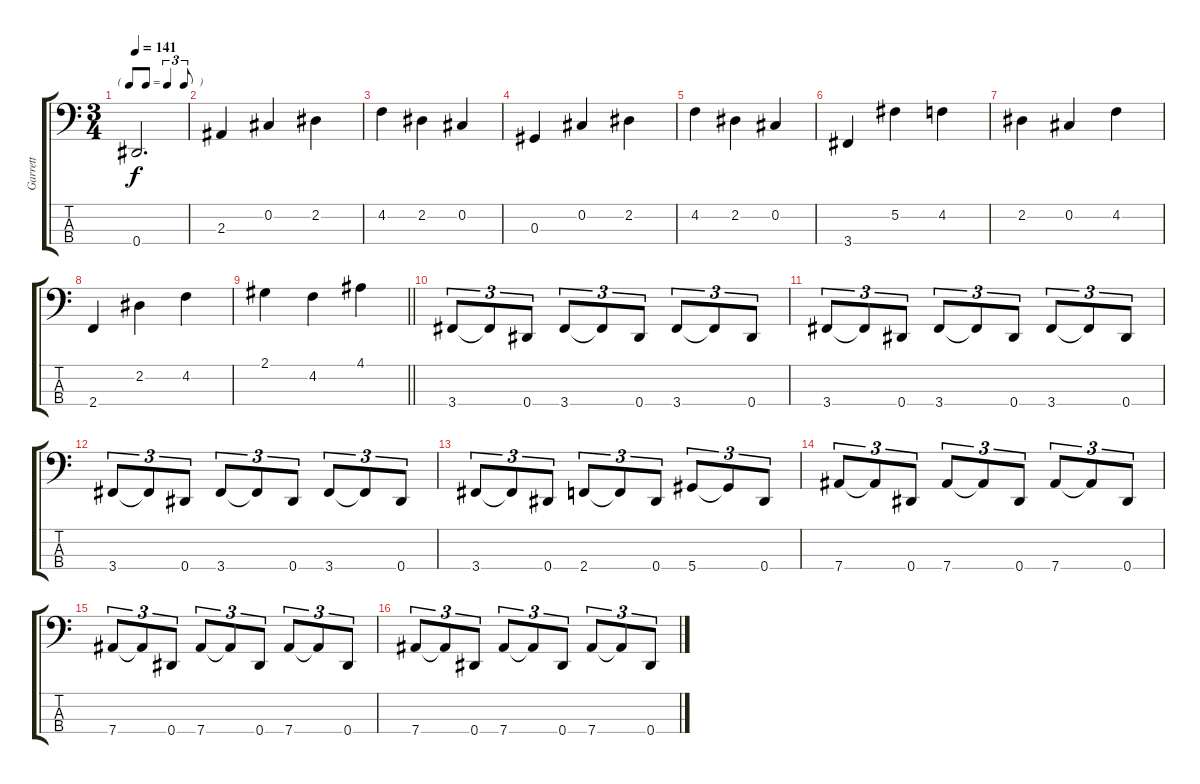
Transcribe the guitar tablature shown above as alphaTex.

\track ("Garrett" "Garrett") {instrument electricbassfinger}
\staff {score tabs}
\tuning (Gb2 Db2 Ab1 Eb1) {hide}
\ts (3 4)
\tf triplet8th
\tempo 141
\clef f4
\ks c
0.4{t}.2{d dy f} |
2.3.4 0.2.4 2.2.4 |
4.2.4 2.2.4 0.2.4 |
0.3.4 0.2.4 2.2.4 |
4.2.4 2.2.4 0.2.4 |
3.4.4 5.2.4 4.2.4 |
2.2.4 0.2.4 4.2.4 |
2.4.4 2.2.4 4.2.4 |
\barLineRight lightlight
2.1.4 4.2.4 4.1.4 |
3.4.8{tu (3 2)} 3.4{t}.8{tu (3 2)} 0.4.8{tu (3 2)} 3.4.8{tu (3 2)} 3.4{t}.8{tu (3 2)} 0.4.8{tu (3 2)} 3.4.8{tu (3 2)} 3.4{t}.8{tu (3 2)} 0.4.8{tu (3 2)} |
3.4.8{tu (3 2)} 3.4{t}.8{tu (3 2)} 0.4.8{tu (3 2)} 3.4.8{tu (3 2)} 3.4{t}.8{tu (3 2)} 0.4.8{tu (3 2)} 3.4.8{tu (3 2)} 3.4{t}.8{tu (3 2)} 0.4.8{tu (3 2)} |
3.4.8{tu (3 2)} 3.4{t}.8{tu (3 2)} 0.4.8{tu (3 2)} 3.4.8{tu (3 2)} 3.4{t}.8{tu (3 2)} 0.4.8{tu (3 2)} 3.4.8{tu (3 2)} 3.4{t}.8{tu (3 2)} 0.4.8{tu (3 2)} |
3.4.8{tu (3 2)} 3.4{t}.8{tu (3 2)} 0.4.8{tu (3 2)} 2.4.8{tu (3 2)} 2.4{t}.8{tu (3 2)} 0.4.8{tu (3 2)} 5.4.8{tu (3 2)} 5.4{t}.8{tu (3 2)} 0.4.8{tu (3 2)} |
7.4.8{tu (3 2)} 7.4{t}.8{tu (3 2)} 0.4.8{tu (3 2)} 7.4.8{tu (3 2)} 7.4{t}.8{tu (3 2)} 0.4.8{tu (3 2)} 7.4.8{tu (3 2)} 7.4{t}.8{tu (3 2)} 0.4.8{tu (3 2)} |
7.4.8{tu (3 2)} 7.4{t}.8{tu (3 2)} 0.4.8{tu (3 2)} 7.4.8{tu (3 2)} 7.4{t}.8{tu (3 2)} 0.4.8{tu (3 2)} 7.4.8{tu (3 2)} 7.4{t}.8{tu (3 2)} 0.4.8{tu (3 2)} |
7.4.8{tu (3 2)} 7.4{t}.8{tu (3 2)} 0.4.8{tu (3 2)} 7.4.8{tu (3 2)} 7.4{t}.8{tu (3 2)} 0.4.8{tu (3 2)} 7.4.8{tu (3 2)} 7.4{t}.8{tu (3 2)} 0.4.8{tu (3 2)}
